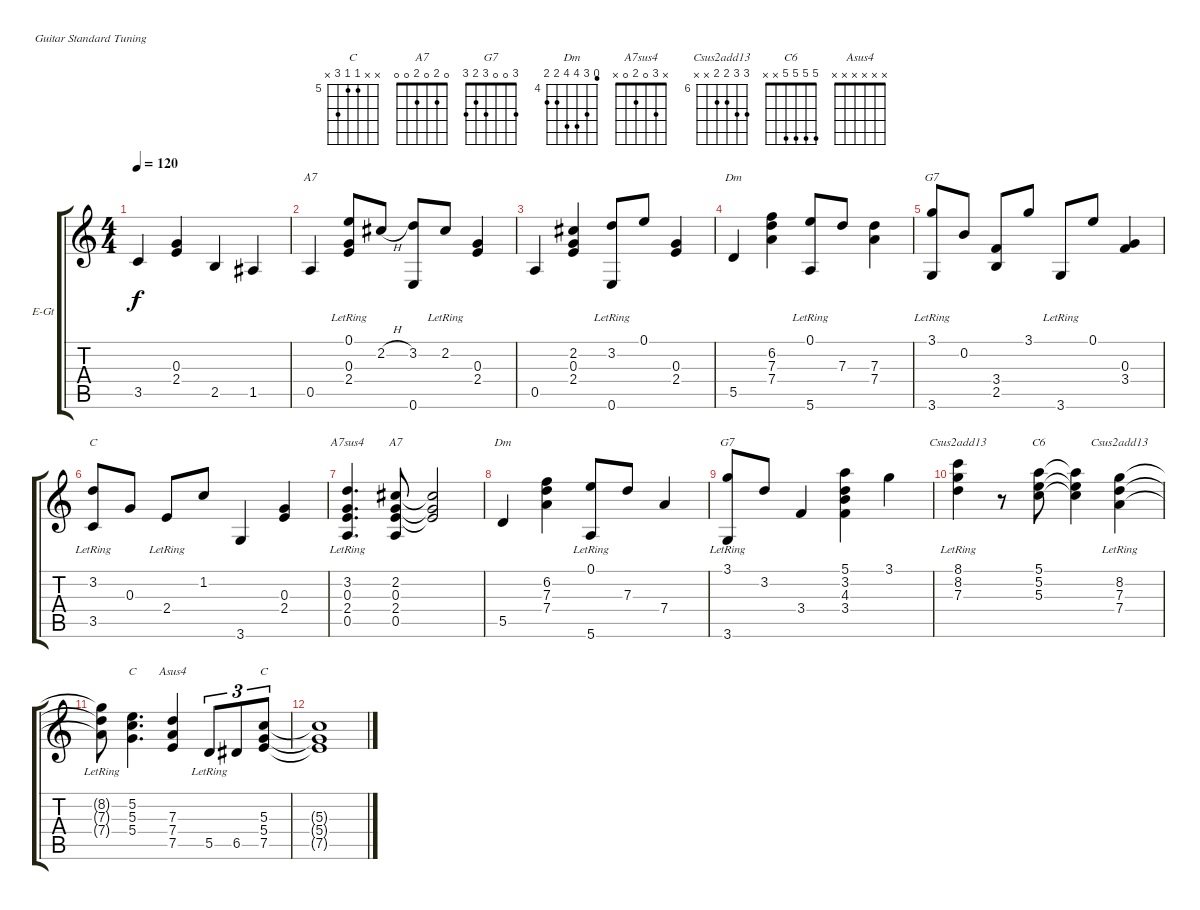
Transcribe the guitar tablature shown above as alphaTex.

\bracketExtendMode groupsimilarinstruments
\firstSystemTrackNameOrientation horizontal
\otherSystemsTrackNameOrientation horizontal
\track ("Jazz Guitar" "E-Gt") {instrument electricguitarmuted}
\staff {score tabs}
\tuning (E4 B3 G3 D3 A2 E2)
\chord ("C" 0 1 0 2 3 x)
\chord ("A7" 0 2 0 2 0 0)
\chord ("G7" 3 0 0 3 2 3)
\chord ("Dm" 3 6 7 7 5 5) {firstfret 4}
\chord ("A7sus4" x 3 0 2 0 x)
\chord ("Csus2add13" 8 8 7 7 x x) {firstfret 6}
\chord ("C6" 5 5 5 5 x x)
\chord ("C" x 5 5 5 x x)
\chord ("Asus4" x x x x x x)
\chord ("C" x x 5 5 7 x) {firstfret 5}
\ts (4 4)
\tempo 120
\clef g2
\ks c
3.5.4{dy f} (0.3 2.4).4 2.5.4 1.5.4 |
0.5.4{ch "A7"} (0.1{lr} 0.3 2.4).8 2.2{h}.8 (3.2 0.6).8 2.2{lr}.8 (0.3 2.4).4 |
0.5.4 (2.2 0.3 2.4).4 (3.2{lr} 0.6).8 0.1.8 (0.3 2.4).4 |
5.5.4{ch "Dm"} (6.2 7.3 7.4).4 (0.1{lr} 5.6).8 7.3.8 (7.3 7.4).4 |
(3.1{lr} 3.6).8{ch "G7"} 0.2.8 (3.4 2.5).8 3.1.8 3.6{lr}.8 0.1.8 (0.3 3.4).4 |
(3.2{lr} 3.5).8{ch "C"} 0.3.8 2.4{lr}.8 1.2.8 3.6.4 (0.3 2.4).4 |
(3.2{lr} 0.3{lr} 2.4{lr} 0.5{lr}).4{d ch "A7sus4"} (2.2 0.3 2.4 0.5).8{ch "A7"} (2.2{t} 0.3{t} 2.4{t}).2 |
5.5.4{ch "Dm"} (6.2 7.3 7.4).4 (0.1{lr} 5.6).8 7.3.8 7.4.4 |
(3.1{lr} 3.6).8{ch "G7"} 3.2.8 3.4.4 (5.1 3.2 4.3 3.4).4 3.1.4 |
(8.1{lr} 8.2{lr} 7.3{lr}).4{ch "Csus2add13"} r.8 (5.1 5.2 5.3).8{ch "C6"} (5.1{t} 5.2{t} 5.3{t}).4 (8.2{lr} 7.3{lr} 7.4{lr}).4{ch "Csus2add13"} |
(8.2{lr t} 7.3{lr t} 7.4{lr t}).8 (5.2 5.3 5.4).4{d ch "C"} (7.3 7.4 7.5).4{ch "Asus4"} 5.5{lr}.8{tu (3 2)} 6.5.8{tu (3 2)} (5.3 5.4 7.5).8{tu (3 2) ch "C"} |
(5.3{t} 5.4{t} 7.5{t}).1
